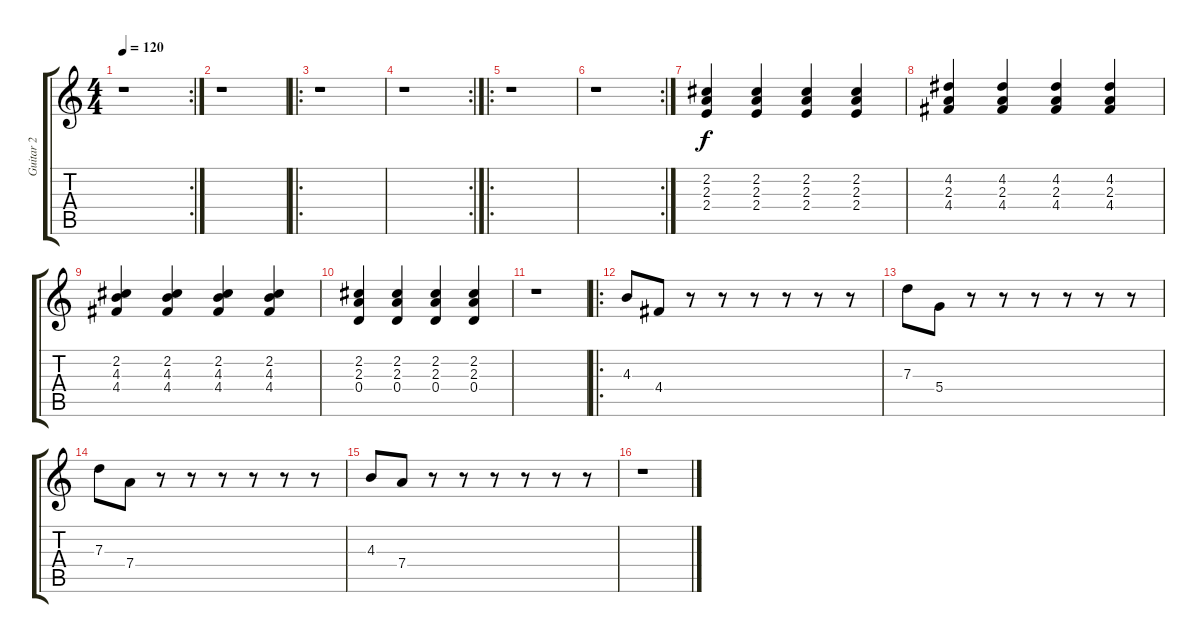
\track ("Guitar 2" "Guitar 2") {instrument acousticguitarnylon}
\staff {score tabs}
\tuning (E4 B3 G3 D3 A2 E2) {hide}
\rc 2
\ts (4 4)
\tempo 120
\clef g2
\ks c
r.1{dy f instrument acousticguitarnylon} |
r.1 |
\ro
r.1 |
\rc 2
r.1 |
\ro
r.1 |
\rc 2
r.1 |
(2.2 2.3 2.4).4 (2.2 2.3 2.4).4 (2.2 2.3 2.4).4 (2.2 2.3 2.4).4 |
(4.2 2.3 4.4).4 (4.2 2.3 4.4).4 (4.2 2.3 4.4).4 (4.2 2.3 4.4).4 |
(2.2 4.3 4.4).4 (2.2 4.3 4.4).4 (2.2 4.3 4.4).4 (2.2 4.3 4.4).4 |
(2.2 2.3 0.4).4 (2.2 2.3 0.4).4 (2.2 2.3 0.4).4 (2.2 2.3 0.4).4 |
r.1 |
\ro
4.3.8 4.4.8 r.8 r.8 r.8 r.8 r.8 r.8 |
7.3.8 5.4.8 r.8 r.8 r.8 r.8 r.8 r.8 |
7.3.8 7.4.8 r.8 r.8 r.8 r.8 r.8 r.8 |
4.3.8 7.4.8 r.8 r.8 r.8 r.8 r.8 r.8 |
r.1
